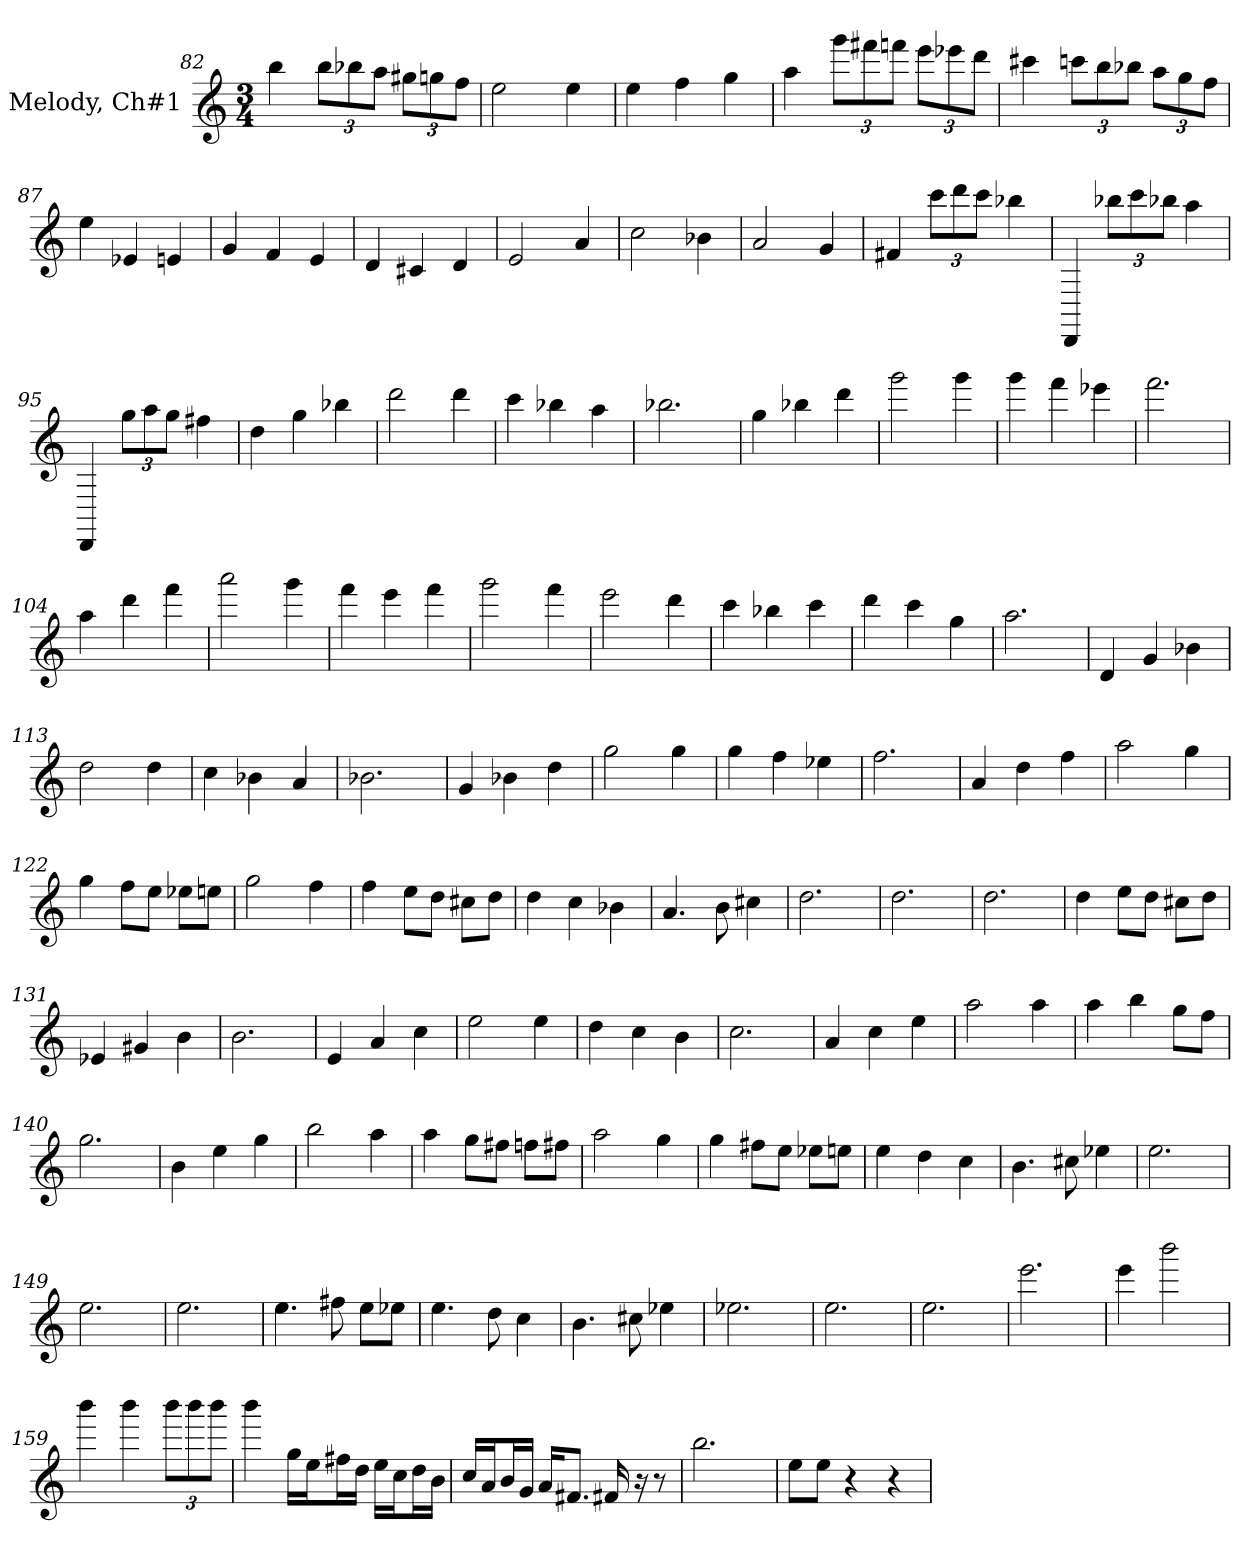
**kern
*part1
*staff1
*I"Melody, Ch#1
*M3/4
=82
4bb
12bbL
12bb-X
12aaJ
12gg#XL
12gg
12ffJ
=83
2ee
4ee
=84
4ee
4ff
4gg
=85
4aa
12gggL
12fff#X
12fffJ
12eeeL
12eee-X
12dddJ
=86
4ccc#X
12cccL
12bb
12bb-XJ
12aaL
12gg
12ffJ
=87
4ee
4e-X
4e
=88
4g
4f
4e
=89
4d
4c#X
4d
=90
2e
4a
=91
2cc
4b-X
=92
2a
4g
=93
4f#X
12cccL
12ddd
12cccJ
4bb-X
=94
4DD
12bb-XL
12ccc
12bb-XJ
4aa
=95
4DD
12ggL
12aa
12ggJ
4ff#X
=96
4dd
4gg
4bb-X
=97
2ddd
4ddd
=98
4ccc
4bb-X
4aa
=99
2.bb-X
=100
4gg
4bb-X
4ddd
=101
2ggg
4ggg
=102
4ggg
4fff
4eee-X
=103
2.fff
=104
4aa
4ddd
4fff
=105
2aaa
4ggg
=106
4fff
4eee
4fff
=107
2ggg
4fff
=108
2eee
4ddd
=109
4ccc
4bb-X
4ccc
=110
4ddd
4ccc
4gg
=111
2.aa
=112
4d
4g
4b-X
=113
2dd
4dd
=114
4cc
4b-X
4a
=115
2.b-X
=116
4g
4b-X
4dd
=117
2gg
4gg
=118
4gg
4ff
4ee-X
=119
2.ff
=120
4a
4dd
4ff
=121
2aa
4gg
=122
4gg
8ffL
8eeJ
8ee-XL
8eeJ
=123
2gg
4ff
=124
4ff
8eeL
8ddJ
8cc#XL
8ddJ
=125
4dd
4cc
4b-X
=126
4.a
8b
4cc#X
=127
2.dd
=128
2.dd
=129
2.dd
=130
4dd
8eeL
8ddJ
8cc#XL
8ddJ
=131
4e-X
4g#X
4b
=132
2.b
=133
4e
4a
4cc
=134
2ee
4ee
=135
4dd
4cc
4b
=136
2.cc
=137
4a
4cc
4ee
=138
2aa
4aa
=139
4aa
4bb
8ggL
8ffJ
=140
2.gg
=141
4b
4ee
4gg
=142
2bb
4aa
=143
4aa
8ggL
8ff#XJ
8ffL
8ff#XJ
=144
2aa
4gg
=145
4gg
8ff#XL
8eeJ
8ee-XL
8eeJ
=146
4ee
4dd
4cc
=147
4.b
8cc#X
4ee-X
=148
2.ee
=149
2.ee
=150
2.ee
=151
4.ee
8ff#X
8eeL
8ee-XJ
=152
4.ee
8dd
4cc
=153
4.b
8cc#X
4ee-X
=154
2.ee-X
=155
2.ee
=156
2.ee
=157
2.eee
=158
4eee
2bbb
=159
4bbb
4bbb
12bbbL
12bbb
12bbbJ
=160
4bbb
16ggLL
16eeJ
16ff#XL
16ddJJ
16eeLL
16ccJ
16ddL
16bJJ
=161
16ccLL
16aJ
16bL
16gJJ
16aKL
8.f#XJ
16f#X
16r
8r
=162
2.bb
=163
8eeL
8eeJ
4r
4r
=
*-
